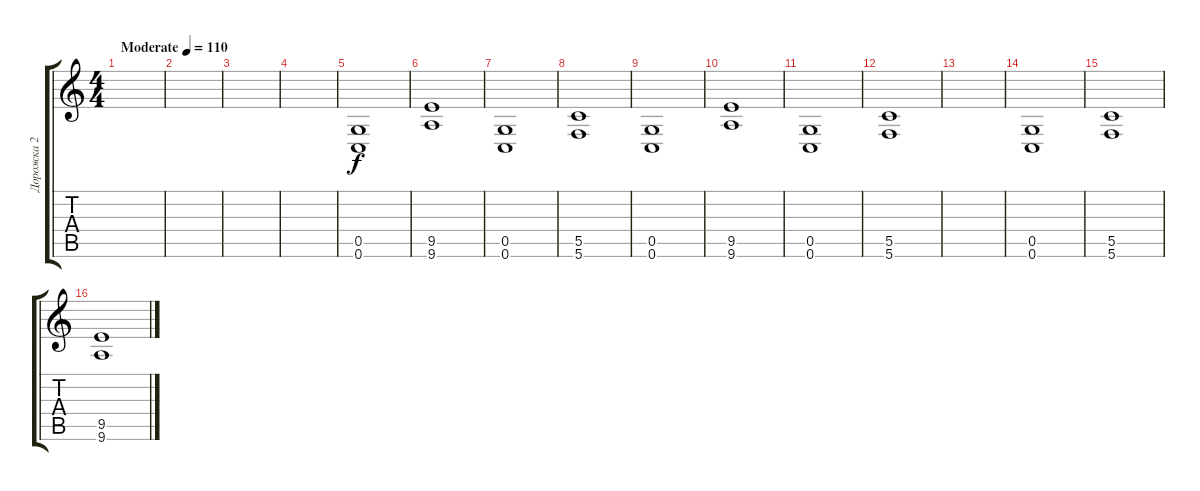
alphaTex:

\track ("Дорожка 2" "Дорожка 2") {instrument distortionguitar}
\staff {score tabs}
\tuning (D4 A3 F3 C3 G2 C2) {hide}
\ts (4 4)
\tempo (110 "Moderate")
\clef g2
\ks c
|
|
|
|
(0.5 0.6).1 |
(9.5 9.6).1 |
(0.5 0.6).1 |
(5.5 5.6).1 |
(0.5 0.6).1 |
(9.5 9.6).1 |
(0.5 0.6).1 |
(5.5 5.6).1 |
|
(0.5 0.6).1 |
(5.5 5.6).1 |
(9.5 9.6).1
